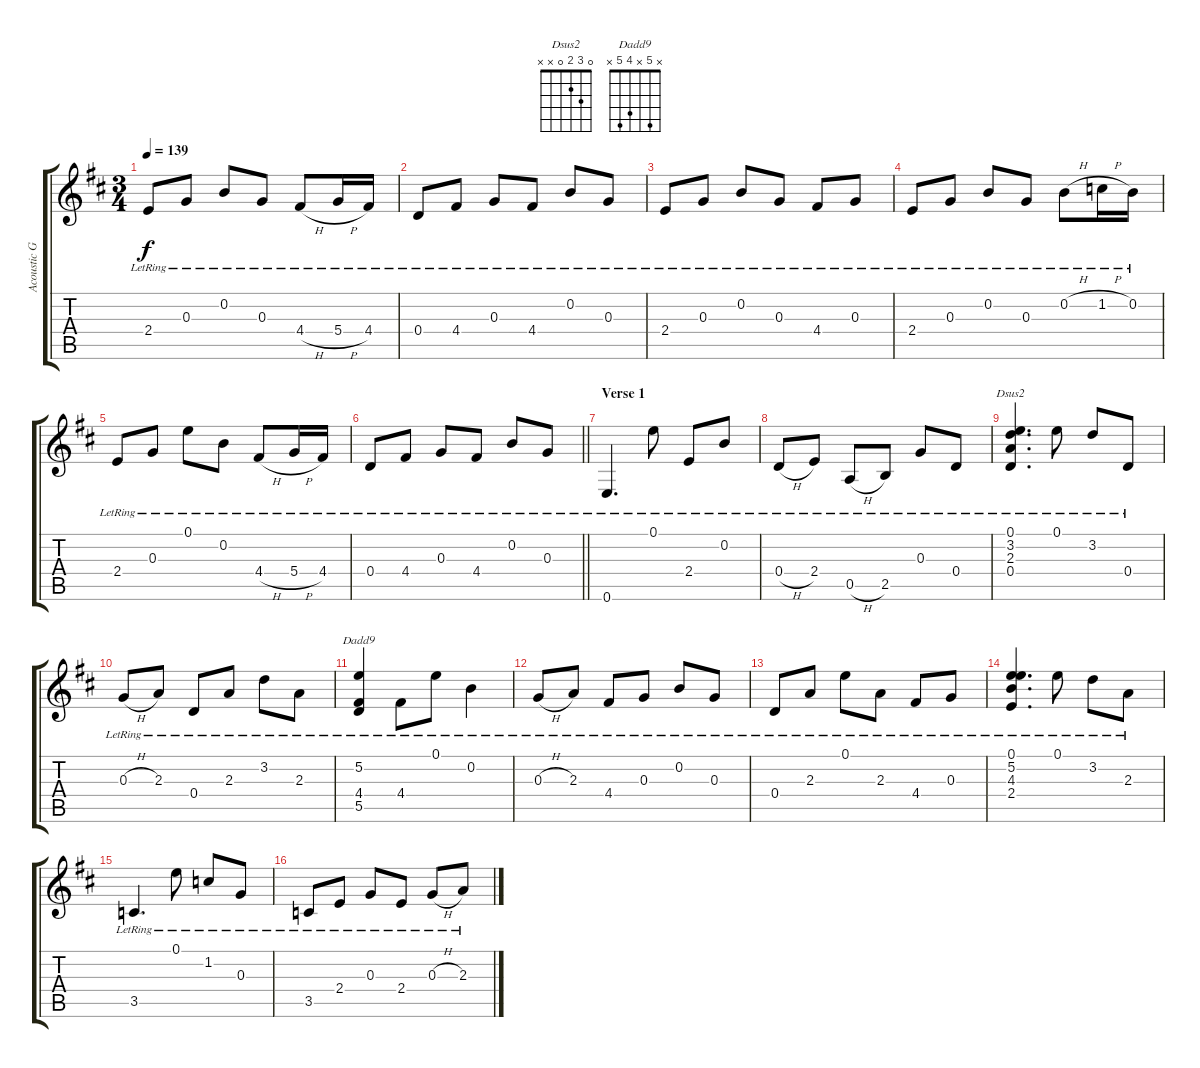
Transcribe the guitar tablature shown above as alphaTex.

\track ("Acoustic Guitar" "Acoustic G") {instrument acousticguitarsteel}
\staff {score tabs}
\tuning (E4 B3 G3 D3 A2 E2) {hide}
\chord ("Dsus2" 0 3 2 0 x x)
\chord ("Dadd9" x 5 x 4 5 x)
\ts (3 4)
\tempo 139
\clef g2
\ks d
2.4{lr}.8{dy f} 0.3{lr}.8 0.2{lr}.8 0.3{lr}.8 4.4{h lr}.8 5.4{h lr}.16 4.4{lr}.16 |
0.4{lr}.8 4.4{lr}.8 0.3{lr}.8 4.4{lr}.8 0.2{lr}.8 0.3{lr}.8 |
2.4{lr}.8 0.3{lr}.8 0.2{lr}.8 0.3{lr}.8 4.4{lr}.8 0.3{lr}.8 |
2.4{lr}.8 0.3{lr}.8 0.2{lr}.8 0.3{lr}.8 0.2{h lr}.8 1.2{h lr}.16 0.2{lr}.16 |
2.4{lr}.8 0.3{lr}.8 0.1{lr}.8 0.2{lr}.8 4.4{h lr}.8 5.4{h lr}.16 4.4{lr}.16 |
\barLineRight lightlight
0.4{lr}.8 4.4{lr}.8 0.3{lr}.8 4.4{lr}.8 0.2{lr}.8 0.3{lr}.8 |
\section ("" "Verse 1")
0.6{lr}.4{d} 0.1{lr}.8 2.4{lr}.8 0.2{lr}.8 |
0.4{h lr}.8 2.4{lr}.8 0.5{h lr}.8 2.5{lr}.8 0.3{lr}.8 0.4{lr}.8 |
(0.1{lr} 3.2{lr} 2.3{lr} 0.4{lr}).4{d ch "Dsus2"} 0.1{lr}.8 3.2{lr}.8 0.4{lr}.8 |
0.3{h lr}.8 2.3{lr}.8 0.4{lr}.8 2.3{lr}.8 3.2{lr}.8 2.3{lr}.8 |
(5.2{lr} 4.4{lr} 5.5{lr}).4{ch "Dadd9"} 4.4{lr}.8 0.1{lr}.8 0.2{lr}.4 |
0.3{h lr}.8 2.3{lr}.8 4.4{lr}.8 0.3{lr}.8 0.2{lr}.8 0.3{lr}.8 |
0.4{lr}.8 2.3{lr}.8 0.1{lr}.8 2.3{lr}.8 4.4{lr}.8 0.3{lr}.8 |
(0.1{lr} 5.2{lr} 4.3{lr} 2.4{lr}).4{d} 0.1{lr}.8 3.2{lr}.8 2.3{lr}.8 |
3.5{lr}.4{d} 0.1{lr}.8 1.2{lr}.8 0.3{lr}.8 |
3.5{lr}.8 2.4{lr}.8 0.3{lr}.8 2.4{lr}.8 0.3{h lr}.8 2.3{lr}.8
